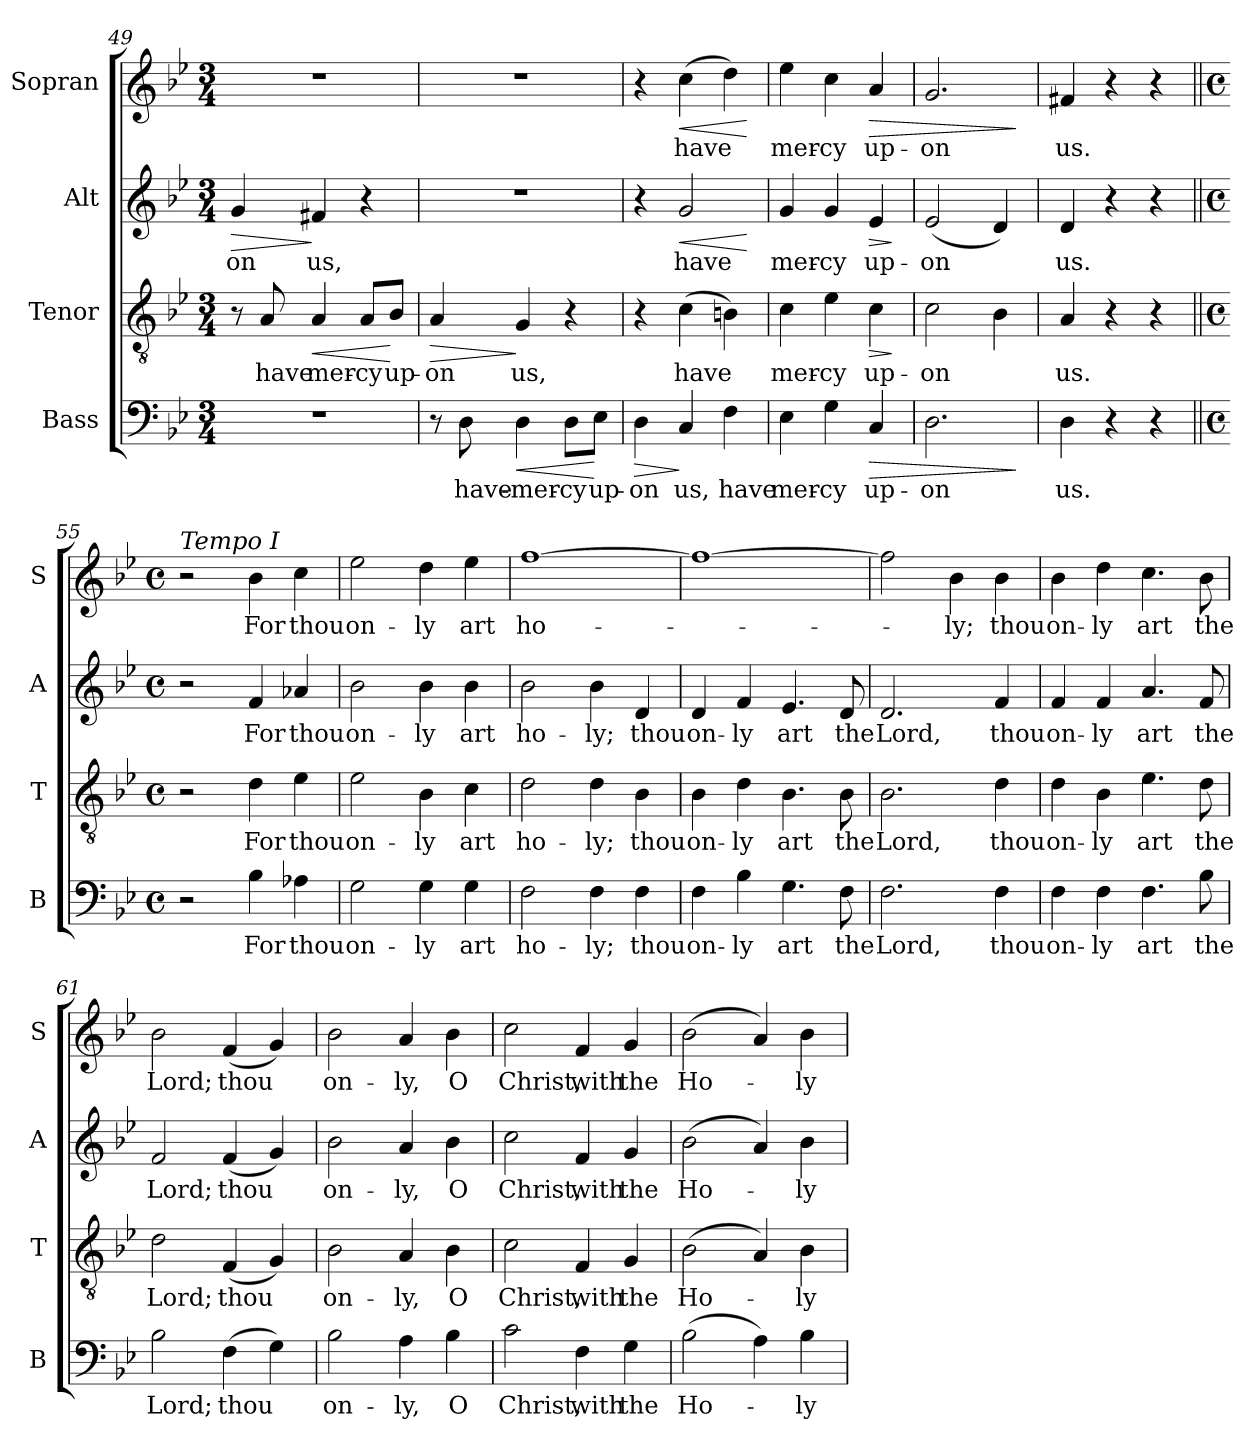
**kern	**text	**dynam	**kern	**text	**dynam	**kern	**text	**dynam	**kern	**text	**dynam
*part4	*part4	*part4	*part3	*part3	*part3	*part2	*part2	*part2	*part1	*part1	*part1
*staff4	*staff4	*staff4	*staff3	*staff3	*staff3	*staff2	*staff2	*staff2	*staff1	*staff1	*staff1
*I"Bass	*	*	*I"Tenor	*	*	*I"Alt	*	*	*I"Sopran	*	*
*I'B	*	*	*I'T	*	*	*I'A	*	*	*I'S	*	*
!!LO:LB:g=z
*clefF4	*	*	*clefGv2	*	*	*clefG2	*	*	*clefG2	*	*
*k[b-e-]	*	*	*k[b-e-]	*	*	*k[b-e-]	*	*	*k[b-e-]	*	*
*B-:	*	*	*B-:	*	*	*B-:	*	*	*B-:	*	*
*M3/4	*	*	*M3/4	*	*	*M3/4	*	*	*M3/4	*	*
=49	=49	=49	=49	=49	=49	=49	=49	=49	=49	=49	=49
!	!	!	!	!	!	!	!LO:LY:b	!LO:HP:b	!	!	!
2.r	.	.	8r	.	.	4g/	-on	>	2.r	.	.
!	!	!	!	!LO:LY:b	!	!	!	!	!	!	!
.	.	.	8A/	have	.	.	.	.	.	.	.
!	!	!	!	!LO:LY:b	!LO:HP:b	!	!LO:LY:b	!	!	!	!
.	.	.	4A/	mer-	<	4f#X/	us,	]	.	.	.
!	!	!	!	!LO:LY:b	!	!	!	!	!	!	!
.	.	.	8A/L	-cy	.	4r	.	.	.	.	.
!	!	!	!	!LO:LY:b	!	!	!	!	!	!	!
.	.	.	8B-/J	up-	[	.	.	.	.	.	.
=50	=50	=50	=50	=50	=50	=50	=50	=50	=50	=50	=50
!	!	!	!	!LO:LY:b	!LO:HP:b	!	!	!	!	!	!
8r	.	.	4A/	-on	>	2.r	.	.	2.r	.	.
!	!LO:LY:b	!	!	!	!	!	!	!	!	!	!
8D\	have-	.	.	.	.	.	.	.	.	.	.
!	!LO:LY:b	!LO:HP:b	!	!LO:LY:b	!	!	!	!	!	!	!
4D\	-mer-	<	4G/	us,	]	.	.	.	.	.	.
!	!LO:LY:b	!	!	!	!	!	!	!	!	!	!
8D\L	-cy	.	4r	.	.	.	.	.	.	.	.
!	!LO:LY:b	!	!	!	!	!	!	!	!	!	!
8E-\J	up-	[	.	.	.	.	.	.	.	.	.
=51	=51	=51	=51	=51	=51	=51	=51	=51	=51	=51	=51
!	!LO:LY:b	!LO:HP:b	!	!	!	!	!	!	!	!	!
4D\	-on	>	4r	.	.	4r	.	.	4r	.	.
!	!LO:LY:b	!	!	!LO:LY:b	!	!	!LO:LY:b	!LO:HP:b	!	!LO:LY:b	!LO:HP:b
4C/	us,	]	(>4c\	have	.	2g/	have	<	(>4cc\	have	<
!	!LO:LY:b	!	!	!	!	!	!	!	!	!	!
4F\	have	.	4Bn\)	.	.	.	.	.	4dd\)	.	.
.	.	.	.	.	.	.	.	[	.	.	[
=52	=52	=52	=52	=52	=52	=52	=52	=52	=52	=52	=52
!	!LO:LY:b	!	!	!LO:LY:b	!	!	!LO:LY:b	!	!	!LO:LY:b	!
4E-\	mer-	.	4c\	mer-	.	4g/	mer-	.	4ee-\	mer-	.
!	!LO:LY:b	!	!	!LO:LY:b	!	!	!LO:LY:b	!	!	!LO:LY:b	!
4G\	-cy	.	4e-\	-cy	.	4g/	-cy	.	4cc\	-cy	.
!	!LO:LY:b	!LO:HP:b	!	!LO:LY:b	!LO:HP:b	!	!LO:LY:b	!LO:HP:b	!	!LO:LY:b	!LO:HP:b
4C/	up-	>	4c\	up-	>	4e-/	up-	>	4a/	up-	>
.	.	.	.	.	]	.	.	]	.	.	.
=53	=53	=53	=53	=53	=53	=53	=53	=53	=53	=53	=53
!	!LO:LY:b	!	!	!LO:LY:b	!	!	!LO:LY:b	!	!	!LO:LY:b	!
2.D\	-on	.	2c\	-on	.	(<2e-/	-on	.	2.g/	-on	.
.	.	.	4B-\	.	.	4d/)	.	.	.	.	.
.	.	]	.	.	.	.	.	.	.	.	]
=54	=54	=54	=54	=54	=54	=54	=54	=54	=54	=54	=54
!	!LO:LY:b	!	!	!LO:LY:b	!	!	!LO:LY:b	!	!	!LO:LY:b	!
4D\	us.	.	4A/	us.	.	4d/	us.	.	4f#X/	us.	.
4r	.	.	4r	.	.	4r	.	.	4r	.	.
4r	.	.	4r	.	.	4r	.	.	4r	.	.
!!LO:PB:g=z
=55||	=55||	=55||	=55||	=55||	=55||	=55||	=55||	=55||	=55||	=55||	=55||
*M4/4	*	*	*M4/4	*	*	*M4/4	*	*	*M4/4	*	*
*met(c)	*	*	*met(c)	*	*	*met(c)	*	*	*met(c)	*	*
!	!	!	!	!	!	!	!	!	!LO:TX:a:i:t=Tempo I	!	!
2r	.	.	2r	.	.	2r	.	.	2r	.	.
!	!LO:LY:b	!	!	!LO:LY:b	!	!	!LO:LY:b	!	!	!LO:LY:b	!
4B-\	For	.	4d\	For	.	4f/	For	.	4b-\	For	.
!	!LO:LY:b	!	!	!LO:LY:b	!	!	!LO:LY:b	!	!	!LO:LY:b	!
4A-X\	thou	.	4e-\	thou	.	4a-X/	thou	.	4cc\	thou	.
=56	=56	=56	=56	=56	=56	=56	=56	=56	=56	=56	=56
!	!LO:LY:b	!	!	!LO:LY:b	!	!	!LO:LY:b	!	!	!LO:LY:b	!
2G\	on-	.	2e-\	on-	.	2b-\	on-	.	2ee-\	on-	.
!	!LO:LY:b	!	!	!LO:LY:b	!	!	!LO:LY:b	!	!	!LO:LY:b	!
4G\	-ly	.	4B-\	-ly	.	4b-\	-ly	.	4dd\	-ly	.
!	!LO:LY:b	!	!	!LO:LY:b	!	!	!LO:LY:b	!	!	!LO:LY:b	!
4G\	art	.	4c\	art	.	4b-\	art	.	4ee-\	art	.
=57	=57	=57	=57	=57	=57	=57	=57	=57	=57	=57	=57
!	!LO:LY:b	!	!	!LO:LY:b	!	!	!LO:LY:b	!	!	!LO:LY:b	!
2F\	ho-	.	2d\	ho-	.	2b-\	ho-	.	[1ff	ho-	.
!	!LO:LY:b	!	!	!LO:LY:b	!	!	!LO:LY:b	!	!	!	!
4F\	-ly;	.	4d\	-ly;	.	4b-\	-ly;	.	.	.	.
!	!LO:LY:b	!	!	!LO:LY:b	!	!	!LO:LY:b	!	!	!	!
4F\	thou	.	4B-\	thou	.	4d/	thou	.	.	.	.
=58	=58	=58	=58	=58	=58	=58	=58	=58	=58	=58	=58
!	!LO:LY:b	!	!	!LO:LY:b	!	!	!LO:LY:b	!	!	!	!
4F\	on-	.	4B-\	on-	.	4d/	on-	.	1ff_	.	.
!	!LO:LY:b	!	!	!LO:LY:b	!	!	!LO:LY:b	!	!	!	!
4B-\	-ly	.	4d\	-ly	.	4f/	-ly	.	.	.	.
!	!LO:LY:b	!	!	!LO:LY:b	!	!	!LO:LY:b	!	!	!	!
4.G\	art	.	4.B-\	art	.	4.e-/	art	.	.	.	.
!	!LO:LY:b	!	!	!LO:LY:b	!	!	!LO:LY:b	!	!	!	!
8F\	the	.	8B-\	the	.	8d/	the	.	.	.	.
=59	=59	=59	=59	=59	=59	=59	=59	=59	=59	=59	=59
!	!LO:LY:b	!	!	!LO:LY:b	!	!	!LO:LY:b	!	!	!	!
2.F\	Lord,	.	2.B-\	Lord,	.	2.d/	Lord,	.	2ff\]	.	.
!	!	!	!	!	!	!	!	!	!	!LO:LY:b	!
.	.	.	.	.	.	.	.	.	4b-\	-ly;	.
!	!LO:LY:b	!	!	!LO:LY:b	!	!	!LO:LY:b	!	!	!LO:LY:b	!
4F\	thou	.	4d\	thou	.	4f/	thou	.	4b-\	thou	.
!!LO:PB:g=z
=60	=60	=60	=60	=60	=60	=60	=60	=60	=60	=60	=60
!	!LO:LY:b	!	!	!LO:LY:b	!	!	!LO:LY:b	!	!	!LO:LY:b	!
4F\	on-	.	4d\	on-	.	4f/	on-	.	4b-\	on-	.
!	!LO:LY:b	!	!	!LO:LY:b	!	!	!LO:LY:b	!	!	!LO:LY:b	!
4F\	-ly	.	4B-\	-ly	.	4f/	-ly	.	4dd\	-ly	.
!	!LO:LY:b	!	!	!LO:LY:b	!	!	!LO:LY:b	!	!	!LO:LY:b	!
4.F\	art	.	4.e-\	art	.	4.a/	art	.	4.cc\	art	.
!	!LO:LY:b	!	!	!LO:LY:b	!	!	!LO:LY:b	!	!	!LO:LY:b	!
8B-\	the	.	8d\	the	.	8f/	the	.	8b-\	the	.
=61	=61	=61	=61	=61	=61	=61	=61	=61	=61	=61	=61
!	!LO:LY:b	!	!	!LO:LY:b	!	!	!LO:LY:b	!	!	!LO:LY:b	!
2B-\	Lord;	.	2d\	Lord;	.	2f/	Lord;	.	2b-\	Lord;	.
!	!LO:LY:b	!	!	!LO:LY:b	!	!	!LO:LY:b	!	!	!LO:LY:b	!
(>4F\	thou	.	(<4F/	thou	.	(<4f/	thou	.	(<4f/	thou	.
4G\)	.	.	4G/)	.	.	4g/)	.	.	4g/)	.	.
=62	=62	=62	=62	=62	=62	=62	=62	=62	=62	=62	=62
!	!LO:LY:b	!	!	!LO:LY:b	!	!	!LO:LY:b	!	!	!LO:LY:b	!
2B-\	on-	.	2B-\	on-	.	2b-\	on-	.	2b-\	on-	.
!	!LO:LY:b	!	!	!LO:LY:b	!	!	!LO:LY:b	!	!	!LO:LY:b	!
4A\	-ly,	.	4A/	-ly,	.	4a/	-ly,	.	4a/	-ly,	.
!	!LO:LY:b	!	!	!LO:LY:b	!	!	!LO:LY:b	!	!	!LO:LY:b	!
4B-\	O	.	4B-\	O	.	4b-\	O	.	4b-\	O	.
=63	=63	=63	=63	=63	=63	=63	=63	=63	=63	=63	=63
!	!LO:LY:b	!	!	!LO:LY:b	!	!	!LO:LY:b	!	!	!LO:LY:b	!
2c\	Christ,	.	2c\	Christ,	.	2cc\	Christ,	.	2cc\	Christ,	.
!	!LO:LY:b	!	!	!LO:LY:b	!	!	!LO:LY:b	!	!	!LO:LY:b	!
4F\	with	.	4F/	with	.	4f/	with	.	4f/	with	.
!	!LO:LY:b	!	!	!LO:LY:b	!	!	!LO:LY:b	!	!	!LO:LY:b	!
4G\	the	.	4G/	the	.	4g/	the	.	4g/	the	.
=64	=64	=64	=64	=64	=64	=64	=64	=64	=64	=64	=64
!	!LO:LY:b	!	!	!LO:LY:b	!	!	!LO:LY:b	!	!	!LO:LY:b	!
(>2B-\	Ho-	.	(>2B-\	Ho-	.	(>2b-\	Ho-	.	(>2b-\	Ho-	.
4A\)	.	.	4A/)	.	.	4a/)	.	.	4a/)	.	.
!	!LO:LY:b	!	!	!LO:LY:b	!	!	!LO:LY:b	!	!	!LO:LY:b	!
4B-\	-ly	.	4B-\	-ly	.	4b-\	-ly	.	4b-\	-ly	.
=	=	=	=	=	=	=	=	=	=	=	=
*-	*-	*-	*-	*-	*-	*-	*-	*-	*-	*-	*-
